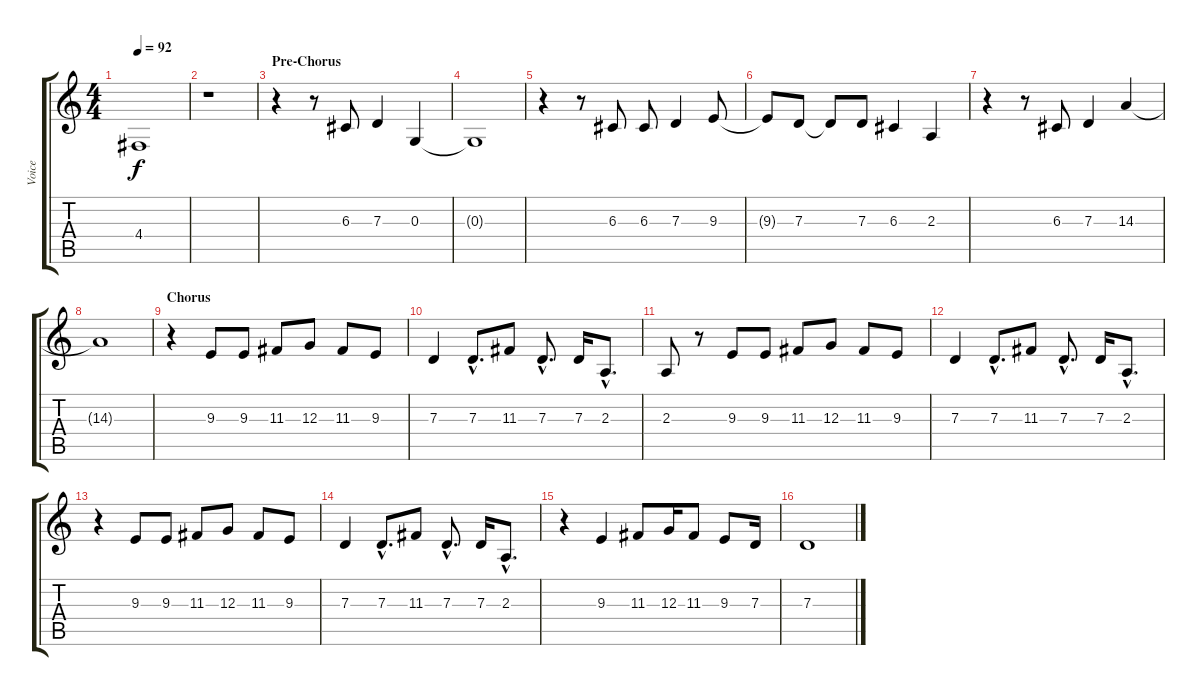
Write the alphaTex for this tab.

\track ("Voice" "Voice") {instrument synthbrass1}
\staff {score tabs}
\tuning (E4 B3 G3 D3 A2 E2) {hide}
\ts (4 4)
\tempo 92
\clef g2
\ks c
4.4{t}.1{dy f} |
r.1 |
\section ("" "Pre-Chorus")
r.4 r.8 6.3.8 7.3.4 0.3.4 |
0.3{t}.1 |
r.4 r.8 6.3.8 6.3.8 7.3.4 9.3.8 |
9.3{t}.8 7.3.8 7.3{t}.8 7.3.8 6.3.4 2.3.4 |
r.4 r.8 6.3.8 7.3.4 14.3.4 |
14.3{t}.1 |
\section ("" "Chorus")
r.4 9.3.8 9.3.8 11.3.8 12.3.8 11.3.8 9.3.8 |
7.3.4 7.3{hac}.8{d} 11.3.8 7.3{hac}.8{d} 7.3.16 2.3{hac}.8{d} |
2.3.8 r.8 9.3.8 9.3.8 11.3.8 12.3.8 11.3.8 9.3.8 |
7.3.4 7.3{hac}.8{d} 11.3.8 7.3{hac}.8{d} 7.3.16 2.3{hac}.8{d} |
r.4 9.3.8 9.3.8 11.3.8 12.3.8 11.3.8 9.3.8 |
7.3.4 7.3{hac}.8{d} 11.3.8 7.3{hac}.8{d} 7.3.16 2.3{hac}.8{d} |
r.4 9.3.4 11.3.8 12.3.16 11.3.8 9.3.8 7.3.16 |
7.3.1
